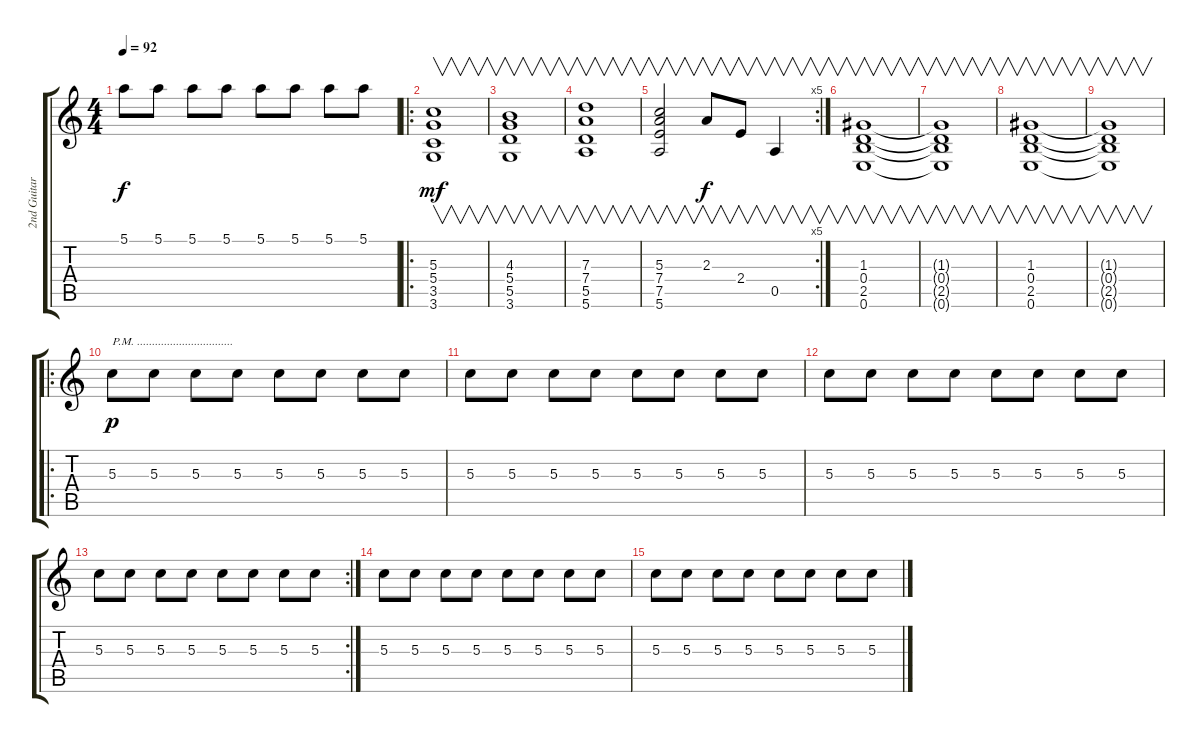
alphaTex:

\track ("2nd Guitar" "2nd Guitar") {instrument distortionguitar}
\staff {score tabs}
\tuning (E4 B3 G3 D3 A2 E2) {hide}
\ts (4 4)
\tempo 92
\clef g2
\ks c
5.1.8{dy f} 5.1.8 5.1.8 5.1.8 5.1.8 5.1.8 5.1.8 5.1.8 |
\ro
(5.3 5.4 3.5 3.6).1{v dy mf instrument distortionguitar} |
(4.3 5.4 5.5 3.6).1{v} |
(7.3 7.4 5.5 5.6).1{v} |
\rc 5
(5.3 7.4 7.5 5.6).2{v} 2.3.8{v dy f} 2.4.8{v} 0.5.4{v} |
(1.3 0.4 2.5 0.6).1{v} |
(1.3{t} 0.4{t} 2.5{t} 0.6{t}).1{v} |
(1.3 0.4 2.5 0.6).1{v} |
(1.3{t} 0.4{t} 2.5{t} 0.6{t}).1{v} |
\ro
5.3.8{txt "P.M. ................................" dy p instrument electricguitarmuted} 5.3.8 5.3.8 5.3.8 5.3.8 5.3.8 5.3.8 5.3.8 |
5.3.8 5.3.8 5.3.8 5.3.8 5.3.8 5.3.8 5.3.8 5.3.8 |
5.3.8 5.3.8 5.3.8 5.3.8 5.3.8 5.3.8 5.3.8 5.3.8 |
\rc 2
5.3.8 5.3.8 5.3.8 5.3.8 5.3.8 5.3.8 5.3.8 5.3.8 |
5.3.8 5.3.8 5.3.8 5.3.8 5.3.8 5.3.8 5.3.8 5.3.8 |
5.3.8 5.3.8 5.3.8 5.3.8 5.3.8 5.3.8 5.3.8 5.3.8
